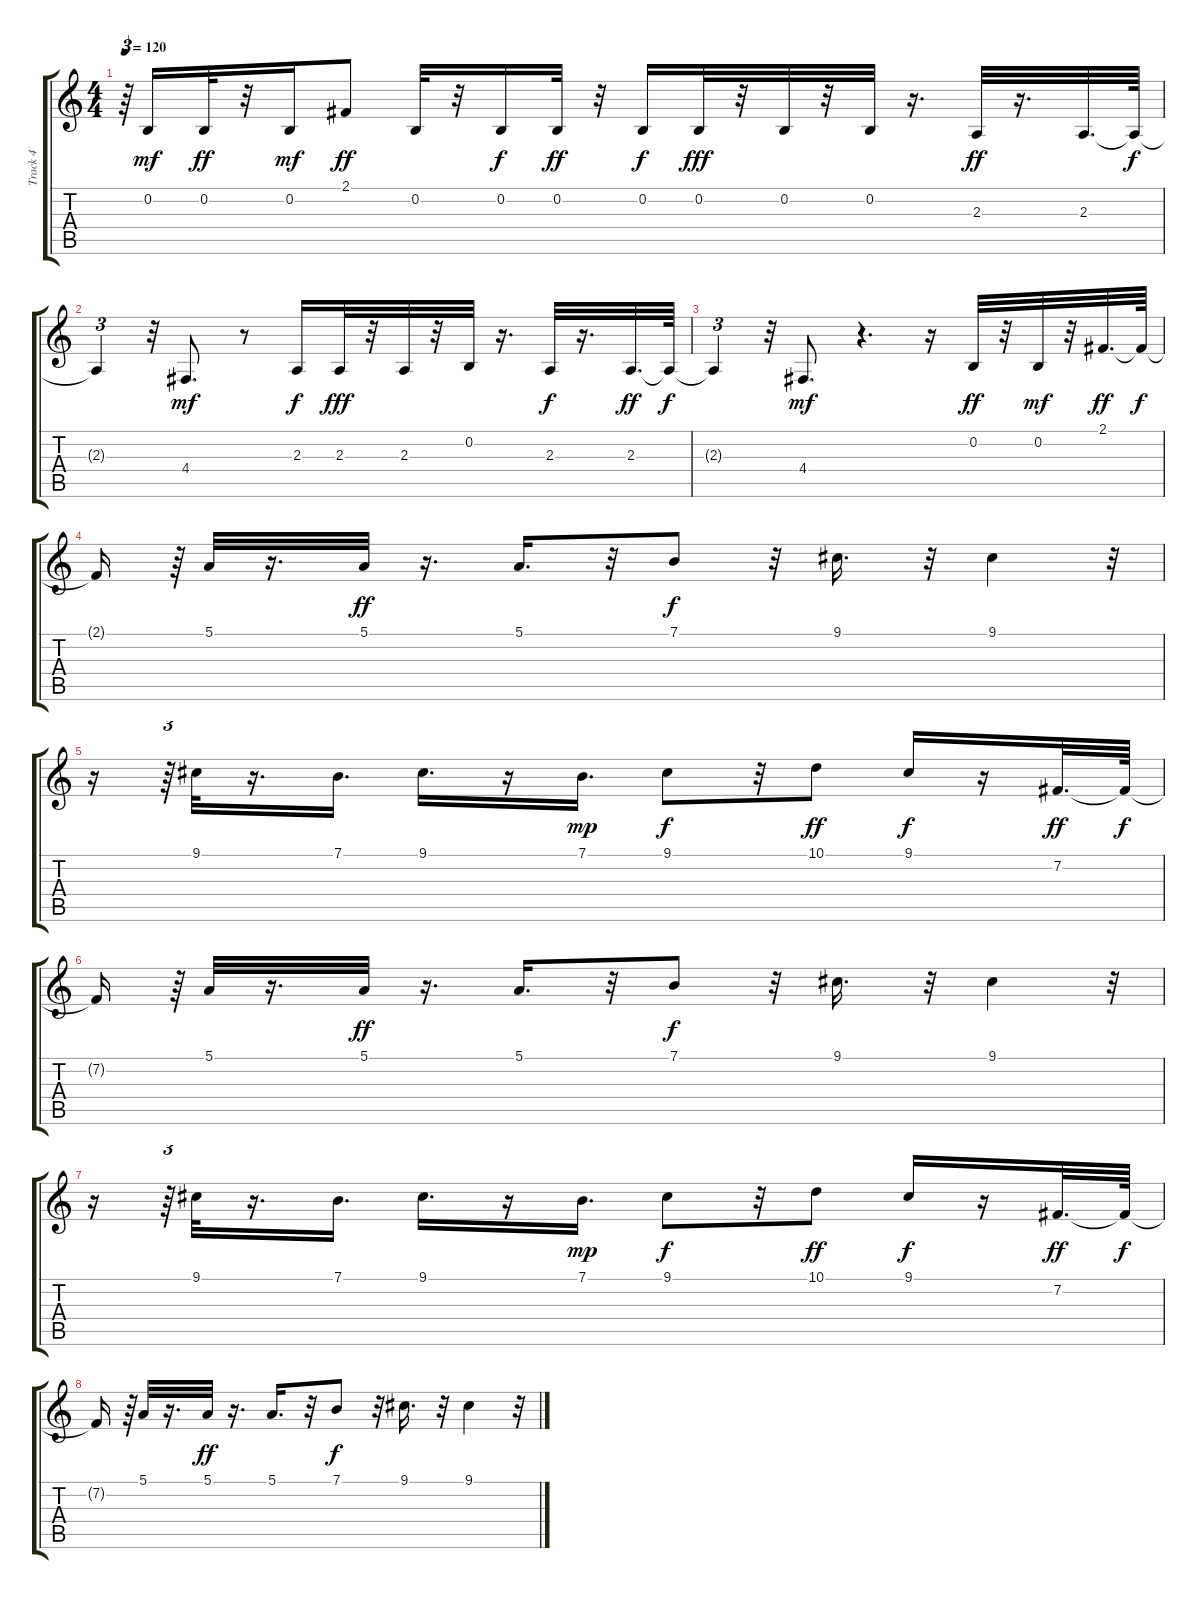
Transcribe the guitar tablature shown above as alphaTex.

\track ("Track 4" "Track 4") {instrument flute}
\staff {score tabs}
\tuning (E4 B3 G3 D3 A2 E2) {hide}
\ts (4 4)
\tempo 120
\clef g2
\ks c
r.64{tu (3 2) dy ff} 0.2.16{dy mf} 0.2.32{dy ff} r.32 0.2.16{dy mf} 2.1.8{dy ff} 0.2.32 r.32 0.2.16{dy f} 0.2.32{dy ff} r.32 0.2.16{dy f} 0.2.32{dy fff} r.32 0.2.32 r.32 0.2.32 r.16{d} 2.3.32{dy ff} r.16{d} 2.3.32{d} 2.3{t}.64{dy f} |
2.3{t}.4{tu (3 2)} r.32 4.4.8{d dy mf} r.8 2.3.16{dy f} 2.3.32{dy fff} r.32 2.3.32 r.32 0.2.32 r.16{d} 2.3.32{dy f} r.16{d} 2.3.32{d dy ff} 2.3{t}.64{dy f} |
2.3{t}.4{tu (3 2)} r.32 4.4.8{d dy mf} r.4{d} r.16 0.2.32{dy ff} r.32 0.2.32{dy mf} r.32 2.1.32{d dy ff} 2.1{t}.64{dy f} |
2.1{t}.16 r.64{tu (3 2)} 5.1.32 r.16{d} 5.1.32{dy ff} r.16{d} 5.1.16{d} r.32 7.1.8{dy f} r.32 9.1.16{d} r.32 9.1.4 r.32{tu (3 2)} |
r.16 r.64{tu (3 2)} 9.1.32 r.16{d} 7.1.16{d} 9.1.16{d} r.16 7.1.16{d dy mp} 9.1.8{dy f} r.32 10.1.8{dy ff} 9.1.16{dy f} r.16 7.2.32{d dy ff} 7.2{t}.64{dy f} |
7.2{t}.16 r.64{tu (3 2)} 5.1.32 r.16{d} 5.1.32{dy ff} r.16{d} 5.1.16{d} r.32 7.1.8{dy f} r.32 9.1.16{d} r.32 9.1.4 r.32{tu (3 2)} |
r.16 r.64{tu (3 2)} 9.1.32 r.16{d} 7.1.16{d} 9.1.16{d} r.16 7.1.16{d dy mp} 9.1.8{dy f} r.32 10.1.8{dy ff} 9.1.16{dy f} r.16 7.2.32{d dy ff} 7.2{t}.64{dy f} |
7.2{t}.16 r.64{tu (3 2)} 5.1.32 r.16{d} 5.1.32{dy ff} r.16{d} 5.1.16{d} r.32 7.1.8{dy f} r.32 9.1.16{d} r.32 9.1.4 r.32{tu (3 2)}
